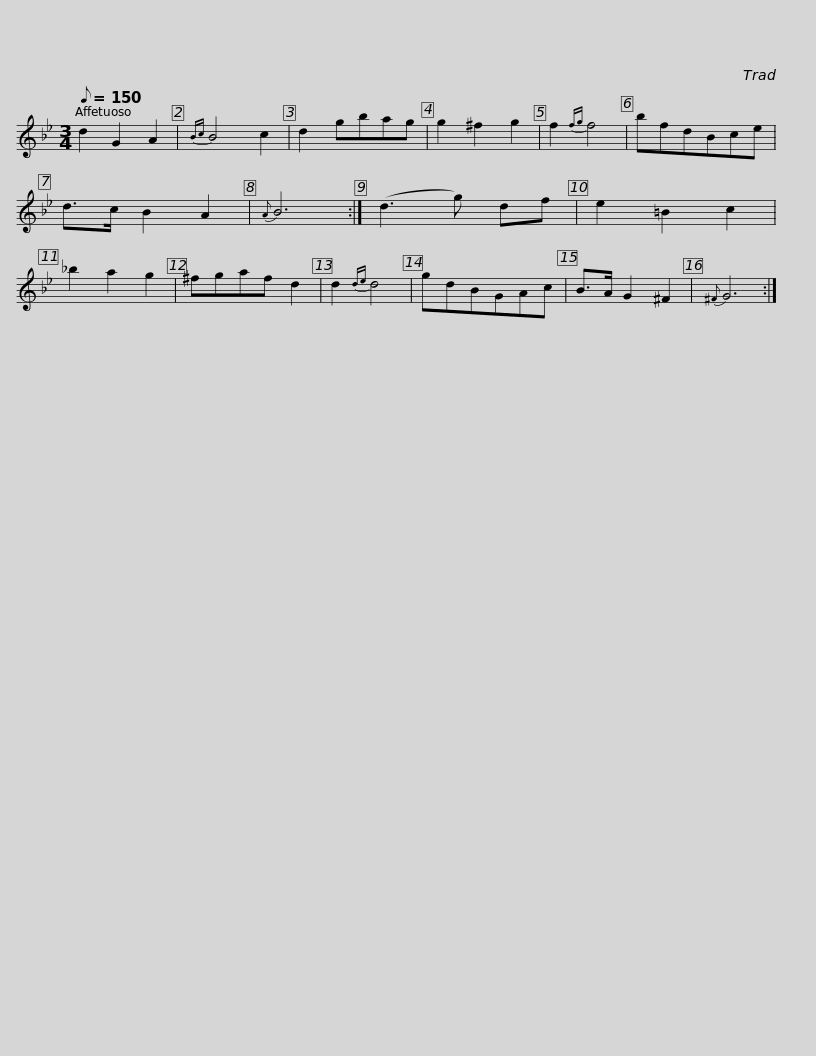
X:1
L:1/8
Q:1/8=150
M:3/4
I:linebreak $
K:Gmin
V:1 treble
V:1
 d2 G2 A2 |{Bc} B4 c2 | d2 gbag | g2 ^f2 g2 | f2{fg} f4 | %5
 bfdBce | d>c B2 A2 |{A} B6 :|$ (d3 g) df | e2 =B2 c2 | %10
 _b2 a2 g2 | ^fgaf d2 | d2{de} d4 | gdBGAc | B>A G2 ^F2 | %15
{^F} G6 :| %16
